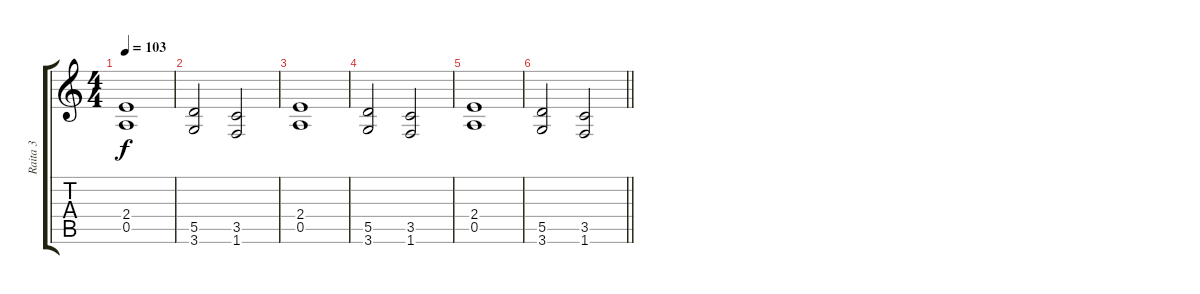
\track ("Raita 3" "Raita 3") {instrument distortionguitar}
\staff {score tabs}
\tuning (E4 B3 G3 D3 A2 E2) {hide}
\ts (4 4)
\tempo 103
\clef g2
\ks c
(2.4 0.5).1{dy f} |
(5.5 3.6).2 (3.5 1.6).2 |
(2.4 0.5).1 |
(5.5 3.6).2 (3.5 1.6).2 |
(2.4 0.5).1 |
\barLineRight lightlight
(5.5 3.6).2 (3.5 1.6).2
